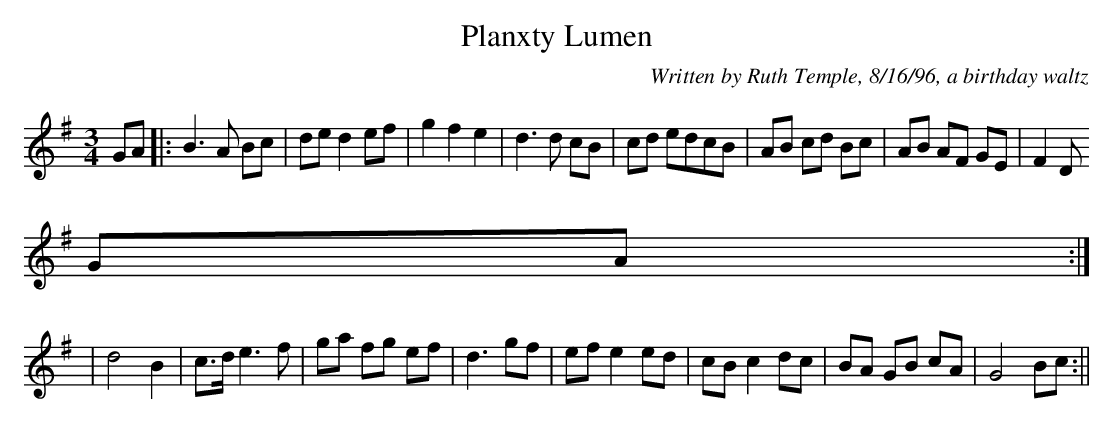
X:1
T:Planxty Lumen
C:Written by Ruth Temple, 8/16/96, a birthday waltz
M:3/4
K:G
GA |: B3 A Bc | de d2 ef|g2 f2 e2|d3 d cB|cd edcB|AB cd Bc|AB AF GE|F2 D
2 GA :|
| d4 B2 | c>d e3 f | ga fg ef|d3 gf|ef e2 ed|cB c2 dc|BA GB cA|G4 Bc :||
